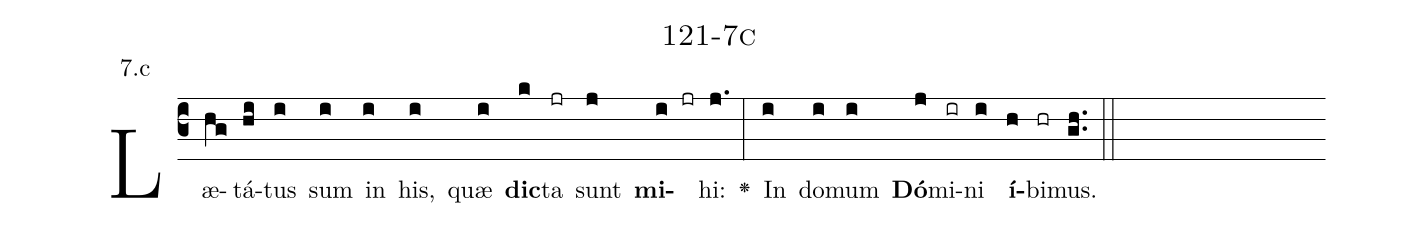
name: 121-7c;
annotation: 7.c;
%%
(c3)Læ(hg)tá(hi)tus(i) sum(i) in(i) his,(i) quæ(i) <b>dic</b>(k)ta(jr) sunt(j) <b>mi</b>(i jr)hi:(j.) <v>\greheightstar</v>(:) In(i) do(i)mum(i) <b>Dó</b>(j)mi(ir)ni(i) <b>í</b>(h)bi(hr)mus.(gh..) (::)


%E(i) u(i) o(j) u(i) a(h) e.(gh..) (::)
